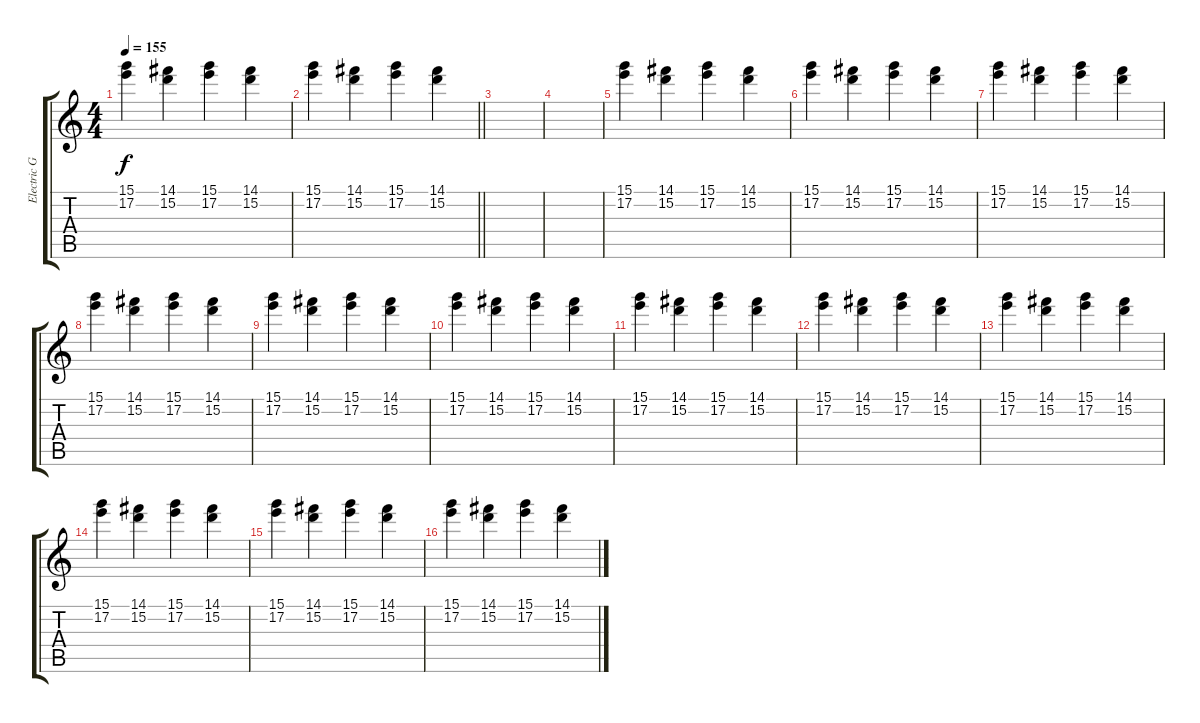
\track ("Electric Guitar" "Electric G") {instrument electricguitarclean}
\staff {score tabs}
\tuning (E4 B3 G3 D3 A2 E2) {hide}
\ts (4 4)
\tempo 155
\clef g2
\ks c
(15.1 17.2).4{dy f} (14.1 15.2).4 (15.1 17.2).4 (14.1 15.2).4 |
\barLineRight lightlight
(15.1 17.2).4 (14.1 15.2).4 (15.1 17.2).4 (14.1 15.2).4 |
|
|
(15.1 17.2).4 (14.1 15.2).4 (15.1 17.2).4 (14.1 15.2).4 |
(15.1 17.2).4 (14.1 15.2).4 (15.1 17.2).4 (14.1 15.2).4 |
(15.1 17.2).4 (14.1 15.2).4 (15.1 17.2).4 (14.1 15.2).4 |
(15.1 17.2).4 (14.1 15.2).4 (15.1 17.2).4 (14.1 15.2).4 |
(15.1 17.2).4 (14.1 15.2).4 (15.1 17.2).4 (14.1 15.2).4 |
(15.1 17.2).4 (14.1 15.2).4 (15.1 17.2).4 (14.1 15.2).4 |
(15.1 17.2).4 (14.1 15.2).4 (15.1 17.2).4 (14.1 15.2).4 |
(15.1 17.2).4 (14.1 15.2).4 (15.1 17.2).4 (14.1 15.2).4 |
(15.1 17.2).4 (14.1 15.2).4 (15.1 17.2).4 (14.1 15.2).4 |
(15.1 17.2).4 (14.1 15.2).4 (15.1 17.2).4 (14.1 15.2).4 |
(15.1 17.2).4 (14.1 15.2).4 (15.1 17.2).4 (14.1 15.2).4 |
(15.1 17.2).4 (14.1 15.2).4 (15.1 17.2).4 (14.1 15.2).4
